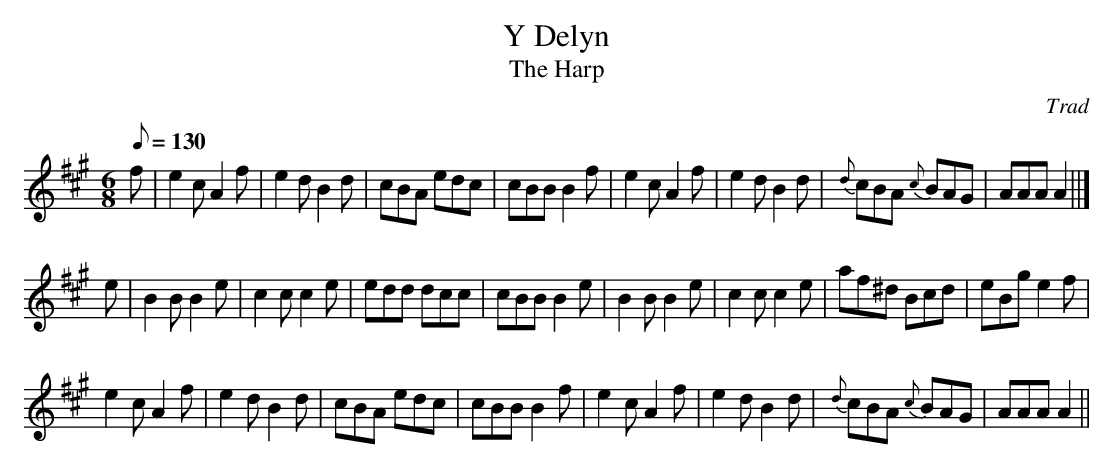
X:1
T:Y Delyn
T:The Harp
M:6/8
L:1/8
Q:130
C:Trad
K:A
f|e2cA2f|e2dB2d|cBA edc|cBBB2f|e2cA2f|e2dB2d|{d}cBA {c}BAG|AAAA2||]
e|B2BB2e|c2cc2e|edd dcc|cBBB2e|B2BB2e|c2cc2e|af^d Bcd|eBge2f|
e2cA2f|e2dB2d|cBA edc|cBBB2f|e2cA2f|e2dB2d|{d}cBA {c}BAG|AAAA2||
